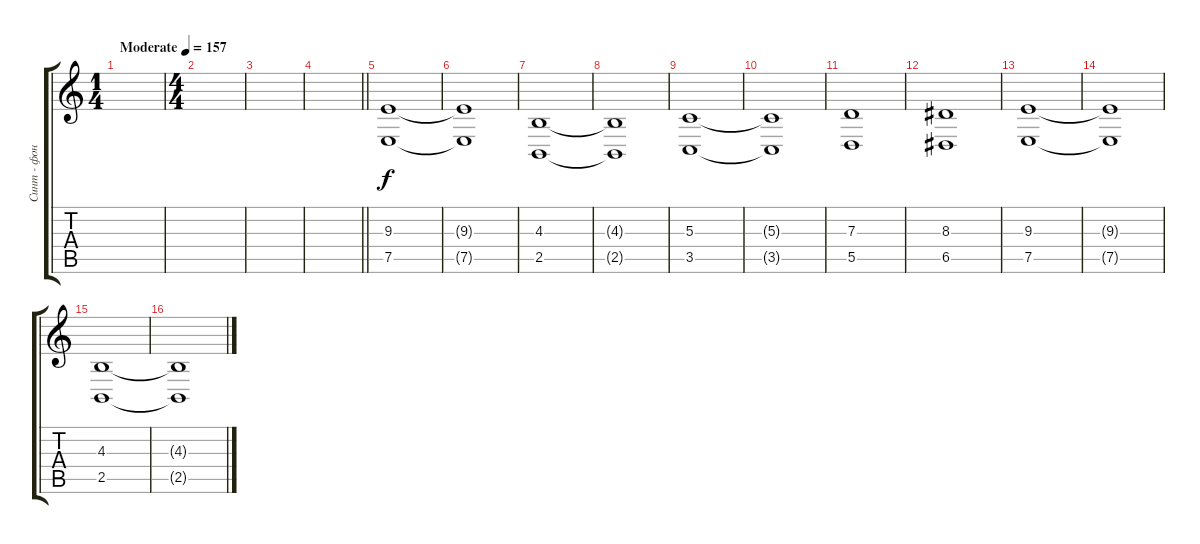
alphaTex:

\track ("Синт - фон" "Синт - фон") {instrument stringensemble1}
\staff {score tabs}
\tuning (E4 B3 G3 D3 A2 E2) {hide}
\ts (1 4)
\section ("" "")
\tempo (157 "Moderate")
\clef g2
\ks c
|
\ts (4 4)
|
|
\barLineRight lightlight
|
(9.3 7.5).1 |
(9.3{t} 7.5{t}).1 |
(4.3 2.5).1 |
(4.3{t} 2.5{t}).1 |
(5.3 3.5).1 |
(5.3{t} 3.5{t}).1 |
(7.3 5.5).1 |
(8.3 6.5).1 |
(9.3 7.5).1 |
(9.3{t} 7.5{t}).1 |
(4.3 2.5).1 |
(4.3{t} 2.5{t}).1
